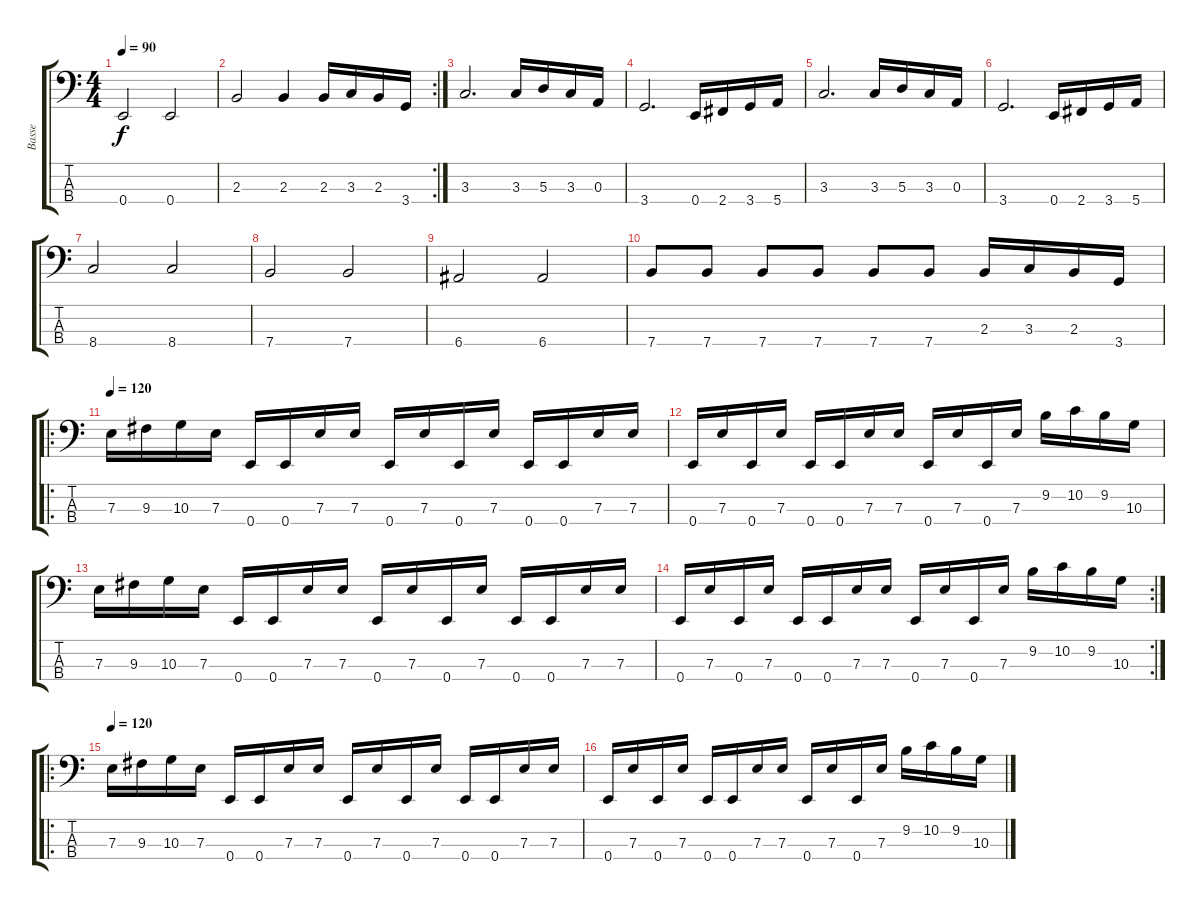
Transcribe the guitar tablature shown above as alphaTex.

\track ("Basse" "Basse") {instrument electricbassfinger}
\staff {score tabs}
\tuning (G2 D2 A1 E1) {hide}
\ts (4 4)
\tempo 90
\clef f4
\ks c
0.4.2{dy f} 0.4.2 |
\rc 2
2.3.2 2.3.4 2.3.16 3.3.16 2.3.16 3.4.16 |
3.3.2{d} 3.3.16 5.3.16 3.3.16 0.3.16 |
3.4.2{d} 0.4.16 2.4.16 3.4.16 5.4.16 |
3.3.2{d} 3.3.16 5.3.16 3.3.16 0.3.16 |
3.4.2{d} 0.4.16 2.4.16 3.4.16 5.4.16 |
8.4.2 8.4.2 |
7.4.2 7.4.2 |
6.4.2 6.4.2 |
7.4.8 7.4.8 7.4.8 7.4.8 7.4.8 7.4.8 2.3.16 3.3.16 2.3.16 3.4.16 |
\ro
\tempo 120
7.3.16 9.3.16 10.3.16 7.3.16 0.4.16 0.4.16 7.3.16 7.3.16 0.4.16 7.3.16 0.4.16 7.3.16 0.4.16 0.4.16 7.3.16 7.3.16 |
0.4.16 7.3.16 0.4.16 7.3.16 0.4.16 0.4.16 7.3.16 7.3.16 0.4.16 7.3.16 0.4.16 7.3.16 9.2.16 10.2.16 9.2.16 10.3.16 |
7.3.16 9.3.16 10.3.16 7.3.16 0.4.16 0.4.16 7.3.16 7.3.16 0.4.16 7.3.16 0.4.16 7.3.16 0.4.16 0.4.16 7.3.16 7.3.16 |
\rc 2
0.4.16 7.3.16 0.4.16 7.3.16 0.4.16 0.4.16 7.3.16 7.3.16 0.4.16 7.3.16 0.4.16 7.3.16 9.2.16 10.2.16 9.2.16 10.3.16 |
\ro
\tempo 120
7.3.16 9.3.16 10.3.16 7.3.16 0.4.16 0.4.16 7.3.16 7.3.16 0.4.16 7.3.16 0.4.16 7.3.16 0.4.16 0.4.16 7.3.16 7.3.16 |
0.4.16 7.3.16 0.4.16 7.3.16 0.4.16 0.4.16 7.3.16 7.3.16 0.4.16 7.3.16 0.4.16 7.3.16 9.2.16 10.2.16 9.2.16 10.3.16
